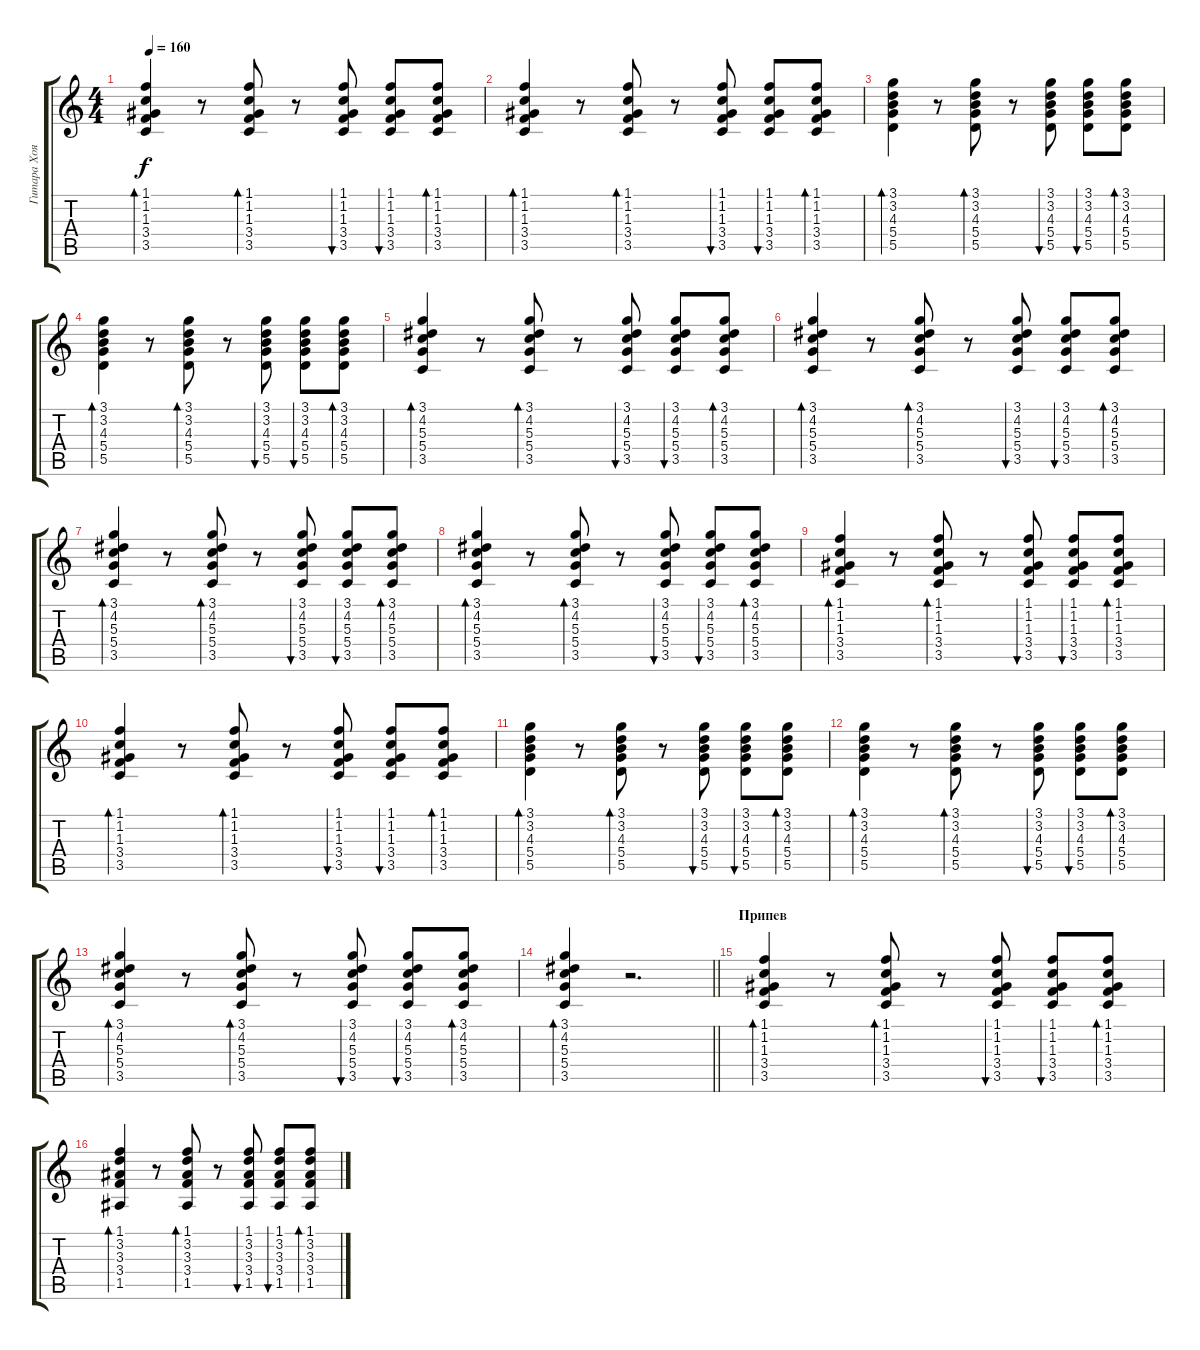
\track ("Гитара Хоя" "Гитара Хоя") {instrument acousticguitarsteel}
\staff {score tabs}
\tuning (E4 B3 G3 D3 A2 E2) {hide}
\ts (4 4)
\tempo 160
\clef g2
\ks c
(1.1 1.2 1.3 3.4 3.5).4{bd 60 dy f} r.8 (1.1 1.2 1.3 3.4 3.5).8{bd 60} r.8 (1.1 1.2 1.3 3.4 3.5).8{bu 60} (1.1 1.2 1.3 3.4 3.5).8{bu 60} (1.1 1.2 1.3 3.4 3.5).8{bd 60} |
(1.1 1.2 1.3 3.4 3.5).4{bd 60} r.8 (1.1 1.2 1.3 3.4 3.5).8{bd 60} r.8 (1.1 1.2 1.3 3.4 3.5).8{bu 60} (1.1 1.2 1.3 3.4 3.5).8{bu 60} (1.1 1.2 1.3 3.4 3.5).8{bd 60} |
(3.1 3.2 4.3 5.4 5.5).4{bd 60} r.8 (3.1 3.2 4.3 5.4 5.5).8{bd 60} r.8 (3.1 3.2 4.3 5.4 5.5).8{bu 60} (3.1 3.2 4.3 5.4 5.5).8{bu 60} (3.1 3.2 4.3 5.4 5.5).8{bd 60} |
(3.1 3.2 4.3 5.4 5.5).4{bd 60} r.8 (3.1 3.2 4.3 5.4 5.5).8{bd 60} r.8 (3.1 3.2 4.3 5.4 5.5).8{bu 60} (3.1 3.2 4.3 5.4 5.5).8{bu 60} (3.1 3.2 4.3 5.4 5.5).8{bd 60} |
(3.1 4.2 5.3 5.4 3.5).4{bd 60} r.8 (3.1 4.2 5.3 5.4 3.5).8{bd 60} r.8 (3.1 4.2 5.3 5.4 3.5).8{bu 60} (3.1 4.2 5.3 5.4 3.5).8{bu 60} (3.1 4.2 5.3 5.4 3.5).8{bd 60} |
(3.1 4.2 5.3 5.4 3.5).4{bd 60} r.8 (3.1 4.2 5.3 5.4 3.5).8{bd 60} r.8 (3.1 4.2 5.3 5.4 3.5).8{bu 60} (3.1 4.2 5.3 5.4 3.5).8{bu 60} (3.1 4.2 5.3 5.4 3.5).8{bd 60} |
(3.1 4.2 5.3 5.4 3.5).4{bd 60} r.8 (3.1 4.2 5.3 5.4 3.5).8{bd 60} r.8 (3.1 4.2 5.3 5.4 3.5).8{bu 60} (3.1 4.2 5.3 5.4 3.5).8{bu 60} (3.1 4.2 5.3 5.4 3.5).8{bd 60} |
(3.1 4.2 5.3 5.4 3.5).4{bd 60} r.8 (3.1 4.2 5.3 5.4 3.5).8{bd 60} r.8 (3.1 4.2 5.3 5.4 3.5).8{bu 60} (3.1 4.2 5.3 5.4 3.5).8{bu 60} (3.1 4.2 5.3 5.4 3.5).8{bd 60} |
(1.1 1.2 1.3 3.4 3.5).4{bd 60} r.8 (1.1 1.2 1.3 3.4 3.5).8{bd 60} r.8 (1.1 1.2 1.3 3.4 3.5).8{bu 60} (1.1 1.2 1.3 3.4 3.5).8{bu 60} (1.1 1.2 1.3 3.4 3.5).8{bd 60} |
(1.1 1.2 1.3 3.4 3.5).4{bd 60} r.8 (1.1 1.2 1.3 3.4 3.5).8{bd 60} r.8 (1.1 1.2 1.3 3.4 3.5).8{bu 60} (1.1 1.2 1.3 3.4 3.5).8{bu 60} (1.1 1.2 1.3 3.4 3.5).8{bd 60} |
(3.1 3.2 4.3 5.4 5.5).4{bd 60} r.8 (3.1 3.2 4.3 5.4 5.5).8{bd 60} r.8 (3.1 3.2 4.3 5.4 5.5).8{bu 60} (3.1 3.2 4.3 5.4 5.5).8{bu 60} (3.1 3.2 4.3 5.4 5.5).8{bd 60} |
(3.1 3.2 4.3 5.4 5.5).4{bd 60} r.8 (3.1 3.2 4.3 5.4 5.5).8{bd 60} r.8 (3.1 3.2 4.3 5.4 5.5).8{bu 60} (3.1 3.2 4.3 5.4 5.5).8{bu 60} (3.1 3.2 4.3 5.4 5.5).8{bd 60} |
(3.1 4.2 5.3 5.4 3.5).4{bd 60} r.8 (3.1 4.2 5.3 5.4 3.5).8{bd 60} r.8 (3.1 4.2 5.3 5.4 3.5).8{bu 60} (3.1 4.2 5.3 5.4 3.5).8{bu 60} (3.1 4.2 5.3 5.4 3.5).8{bd 60} |
\barLineRight lightlight
(3.1 4.2 5.3 5.4 3.5).4{bd 60} r.2{d} |
\section ("" "Припев")
(1.1 1.2 1.3 3.4 3.5).4{bd 60} r.8 (1.1 1.2 1.3 3.4 3.5).8{bd 60} r.8 (1.1 1.2 1.3 3.4 3.5).8{bu 60} (1.1 1.2 1.3 3.4 3.5).8{bu 60} (1.1 1.2 1.3 3.4 3.5).8{bd 60} |
(1.1 3.2 3.3 3.4 1.5).4{bd 60} r.8 (1.1 3.2 3.3 3.4 1.5).8{bd 60} r.8 (1.1 3.2 3.3 3.4 1.5).8{bu 60} (1.1 3.2 3.3 3.4 1.5).8{bu 60} (1.1 3.2 3.3 3.4 1.5).8{bd 60}
